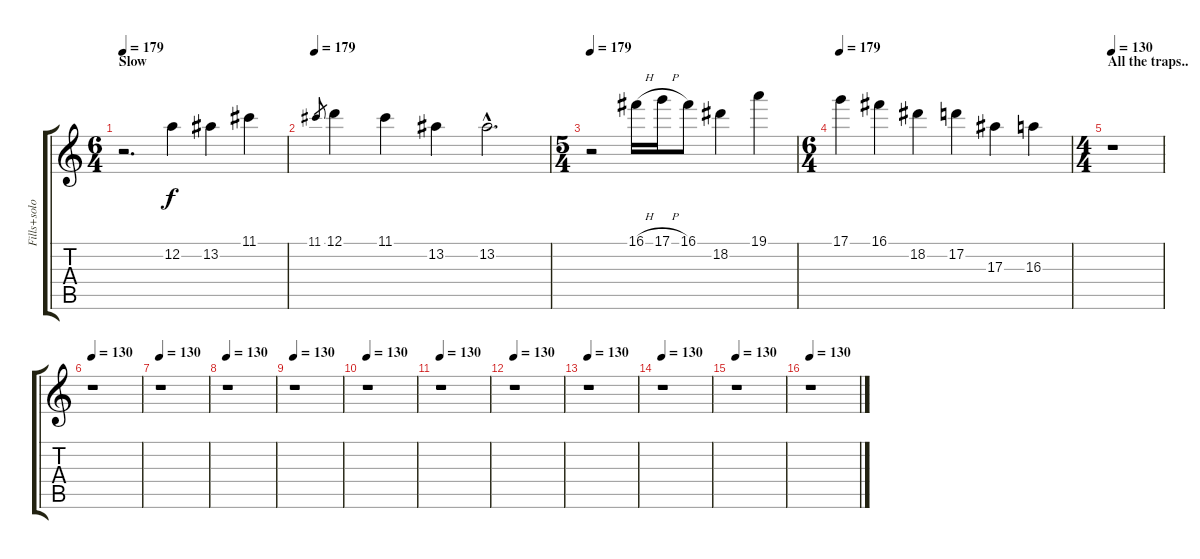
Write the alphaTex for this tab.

\track ("Fills+solo" "Fills+solo") {instrument distortionguitar}
\staff {score tabs}
\tuning (D4 A3 F3 C3 G2 D2) {hide}
\ts (6 4)
\section ("" "Slow")
\tempo 179
\clef g2
\ks c
r.2{d dy f volume 12 instrument overdrivenguitar} 12.2.4 13.2.4 11.1.4 |
\tempo 179
11.1.8{gr} 12.1.4 11.1.4 13.2.4 13.2{hac}.2{d} |
\ts (5 4)
\tempo 179
r.2 16.1{h}.16 17.1{h}.16 16.1.8 18.2.4 19.1.4 |
\ts (6 4)
\tempo 179
17.1.4 16.1.4 18.2.4 17.2.4 17.3.4 16.3.4 |
\ts (4 4)
\section ("" "All the traps..")
\tempo 130
r.1 |
\tempo 130
r.1 |
\tempo 130
r.1 |
\tempo 130
r.1 |
\tempo 130
r.1 |
\tempo 130
r.1 |
\tempo 130
r.1 |
\tempo 130
r.1 |
\tempo 130
r.1 |
\tempo 130
r.1 |
\tempo 130
r.1 |
\tempo 130
r.1
